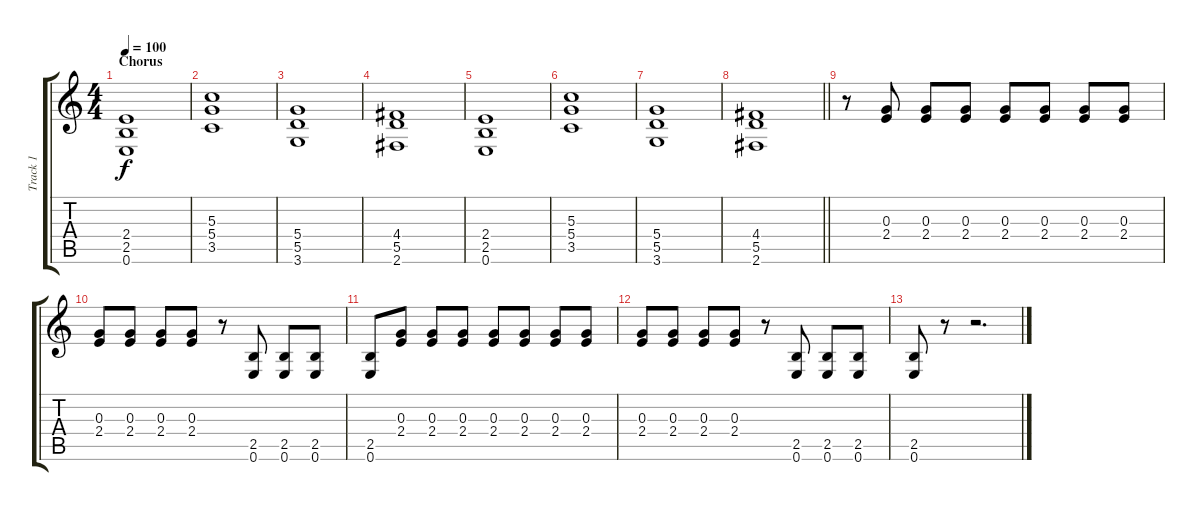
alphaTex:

\track ("Track 1" "Track 1") {instrument distortionguitar}
\staff {score tabs}
\tuning (E4 B3 G3 D3 A2 E2) {hide}
\ts (4 4)
\section ("" "Chorus")
\tempo 100
\clef g2
\ks c
(2.4 2.5 0.6).1{dy f instrument distortionguitar} |
(5.3 5.4 3.5).1 |
(5.4 5.5 3.6).1 |
(4.4 5.5 2.6).1 |
(2.4 2.5 0.6).1 |
(5.3 5.4 3.5).1 |
(5.4 5.5 3.6).1 |
\barLineRight lightlight
(4.4 5.5 2.6).1 |
r.8 (0.3 2.4).8 (0.3 2.4).8 (0.3 2.4).8 (0.3 2.4).8 (0.3 2.4).8 (0.3 2.4).8 (0.3 2.4).8 |
(0.3 2.4).8 (0.3 2.4).8 (0.3 2.4).8 (0.3 2.4).8 r.8 (2.5 0.6).8 (2.5 0.6).8 (2.5 0.6).8 |
(2.5 0.6).8 (0.3 2.4).8 (0.3 2.4).8 (0.3 2.4).8 (0.3 2.4).8 (0.3 2.4).8 (0.3 2.4).8 (0.3 2.4).8 |
(0.3 2.4).8 (0.3 2.4).8 (0.3 2.4).8 (0.3 2.4).8 r.8 (2.5 0.6).8 (2.5 0.6).8 (2.5 0.6).8 |
(2.5 0.6).8 r.8 r.2{d}
